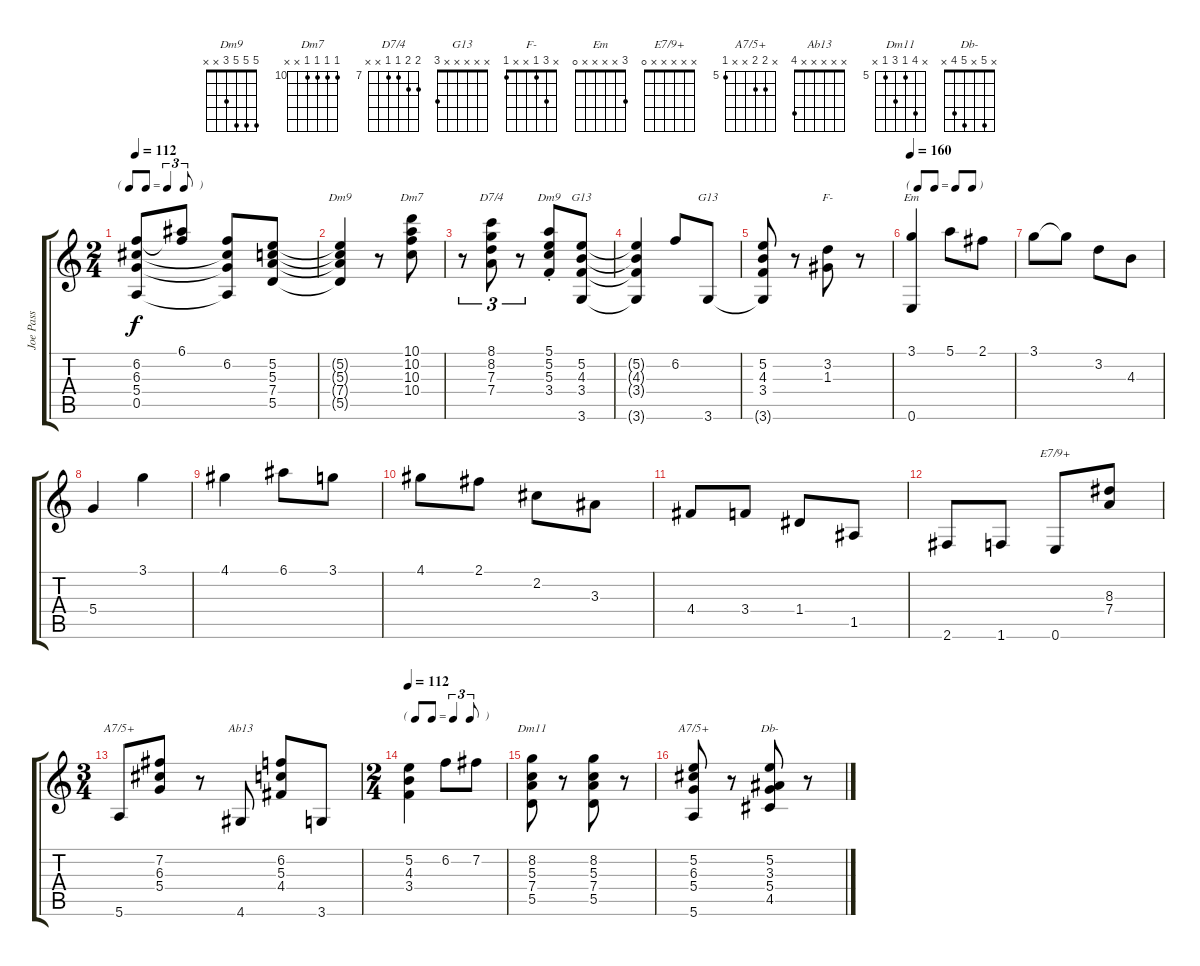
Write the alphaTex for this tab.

\track ("Joe Pass" "Joe Pass") {instrument acousticguitarnylon}
\staff {score tabs}
\tuning (E4 B3 G3 D3 A2 E2) {hide}
\chord ("Dm9" x 5 5 x 5 x)
\chord ("Dm7" 10 10 10 10 x x) {firstfret 10}
\chord ("D7/4" 8 8 7 7 x x) {firstfret 7}
\chord ("Dm9" 5 5 5 3 x x)
\chord ("G13" x 5 4 3 x 3)
\chord ("G13" x x x x x 3)
\chord ("F-" x 3 1 x x 1)
\chord ("Em" 3 x x x x 0)
\chord ("E7/9+" x x x x x 0)
\chord ("A7/5+" x x x x x 5)
\chord ("Ab13" x x x x x 4)
\chord ("Dm11" x 8 5 7 5 x) {firstfret 5}
\chord ("A7/5+" x 6 6 x x 5) {firstfret 5}
\chord ("Db-" x 5 x 5 4 x)
\ts (2 4)
\tf triplet8th
\tempo 112
\clef g2
\ks c
(6.2 6.3 5.4 0.5).8{dy f} (6.1 6.2{t}).8 (6.2 6.3{t} 5.4{t} 0.5{t}).8 (5.2 5.3 7.4 5.5).8 |
(5.2{t} 5.3{t} 7.4{t} 5.5{t}).4{ch "Dm9"} r.8 (10.1 10.2 10.3 10.4).8{ch "Dm7"} |
r.8{tu (3 2)} (8.1 8.2 7.3 7.4).8{tu (3 2) ch "D7/4"} r.8{tu (3 2)} (5.1{st} 5.2{st} 5.3{st} 3.4{st}).8{ch "Dm9"} (5.2 4.3 3.4 3.6).8{ch "G13"} |
(5.2{t} 4.3{t} 3.4{t} 3.6{t}).4 6.2.8 3.6.8{ch "G13"} |
(5.2 4.3 3.4 3.6{t}).8 r.8 (3.2 1.3).8{ch "F-"} r.8 |
\tf none
\tempo 160
(3.1 0.6).4{ch "Em"} 5.1.8 2.1.8 |
3.1.8 3.1{t}.8 3.2.8 4.3.8 |
5.4.4 3.1.4 |
4.1.4 6.1.8 3.1.8 |
4.1.8 2.1.8 2.2.8 3.3.8 |
4.4.8 3.4.8 1.4.8 1.5.8 |
2.6.8 1.6.8 0.6.8{ch "E7/9+"} (8.3 7.4).8 |
\ts (3 4)
5.6.8{ch "A7/5+"} (7.2 6.3 5.4).8 r.8 4.6.8{ch "Ab13"} (6.2 5.3 4.4).8 3.6.8 |
\ts (2 4)
\tf triplet8th
\tempo 112
(5.2 4.3 3.4).4 6.2.8 7.2.8 |
(8.2 5.3 7.4 5.5).8{ch "Dm11"} r.8 (8.2 5.3 7.4 5.5).8 r.8 |
(5.2 6.3 5.4 5.6).8{ch "A7/5+"} r.8 (5.2 3.3 5.4 4.5).8{ch "Db-"} r.8
